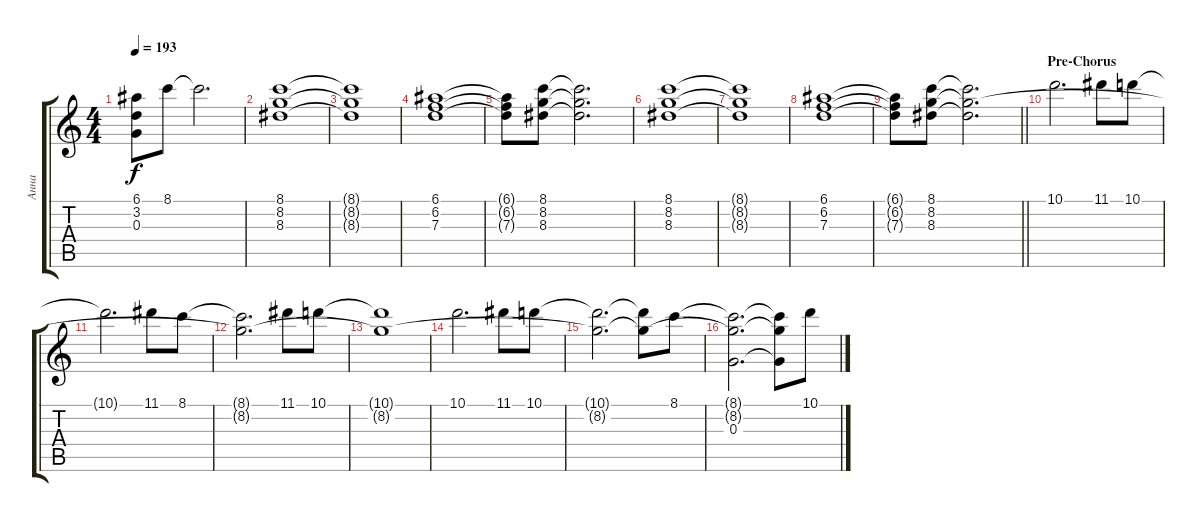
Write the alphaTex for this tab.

\track ("Анна" "Анна") {instrument distortionguitar}
\staff {score tabs}
\tuning (E4 B3 G3 D3 A2 E2) {hide}
\ts (4 4)
\tempo 193
\clef g2
\ks c
(6.1{t} 3.2{t} 0.3{t}).8{dy f} 8.1.8 8.1{t}.2{d} |
(8.1 8.2 8.3).1 |
(8.1{t} 8.2{t} 8.3{t}).1 |
(6.1 6.2 7.3).1 |
(6.1{t} 6.2{t} 7.3{t}).8 (8.1 8.2 8.3).8 (8.1{t} 8.2{t} 8.3{t}).2{d} |
(8.1 8.2 8.3).1 |
(8.1{t} 8.2{t} 8.3{t}).1 |
(6.1 6.2 7.3).1 |
\barLineRight lightlight
(6.1{t} 6.2{t} 7.3{t}).8 (8.1 8.2 8.3).8 (8.1{t} 8.2{t} 8.3{t}).2{d} |
\section ("" "Pre-Chorus")
10.1.2{d} 11.1.8 10.1.8 |
10.1{t}.2{d} 11.1.8 8.1.8 |
(8.1{t} 8.2{t}).2{d} 11.1.8 10.1.8 |
(10.1{t} 8.2{t}).1 |
10.1.2{d} 11.1.8 10.1.8 |
(10.1{t} 8.2{t}).2{d} (10.1{t} 8.2{t}).8 8.1.8 |
(8.1{t} 8.2{t} 0.3).2{d} (8.1{t} 8.2{t} 0.3{t}).8 10.1.8
